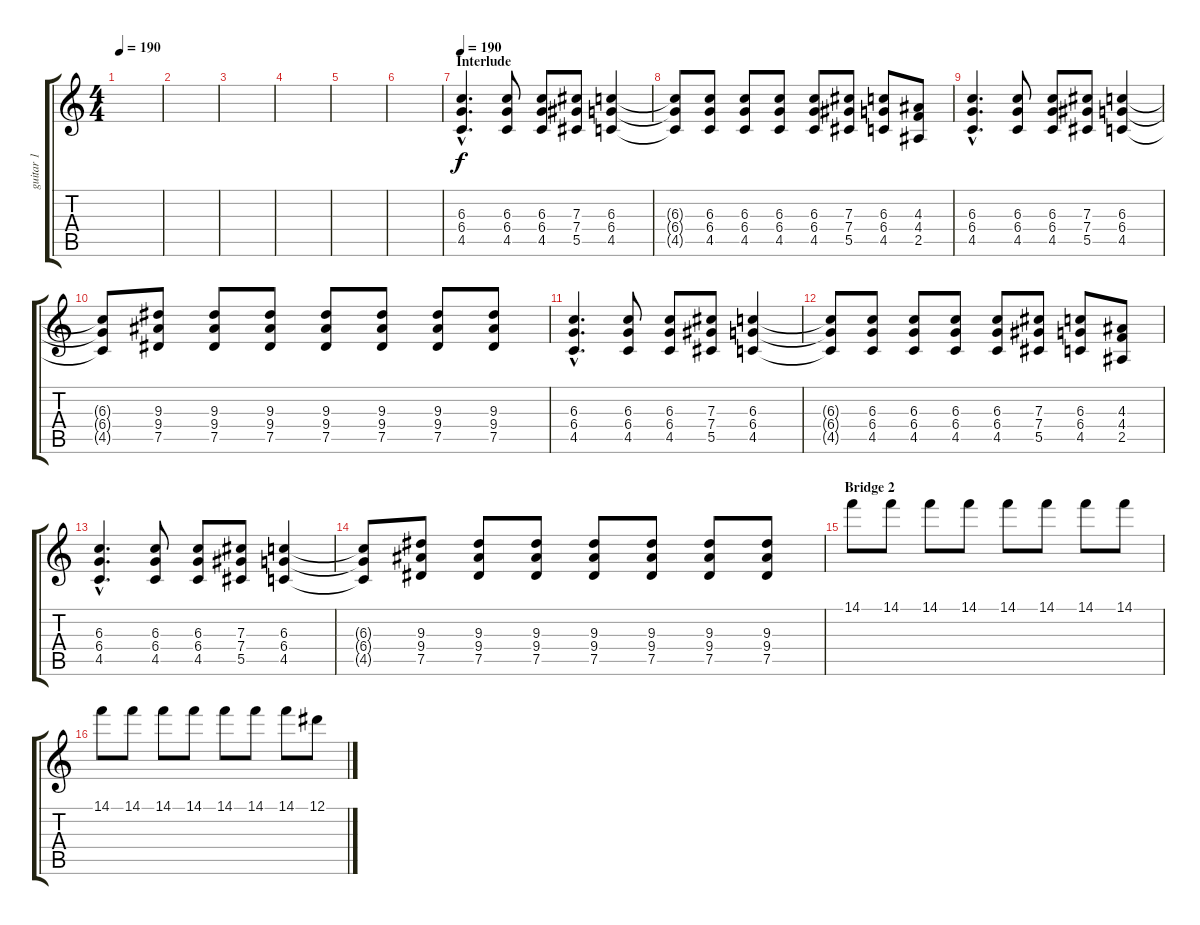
\track ("guitar 1" "guitar 1") {instrument distortionguitar}
\staff {score tabs}
\tuning (Eb4 Bb3 Gb3 Db3 Ab2 Eb2) {hide}
\ts (4 4)
\tempo 190
\clef g2
\ks c
|
|
|
|
|
|
\section ("" "Interlude")
\tempo 190
(6.3{hac} 6.4{hac} 4.5{hac}).4{d} (6.3 6.4 4.5).8 (6.3 6.4 4.5).8 (7.3 7.4 5.5).8 (6.3 6.4 4.5).4 |
(6.3{t} 6.4{t} 4.5{t}).8 (6.3 6.4 4.5).8 (6.3 6.4 4.5).8 (6.3 6.4 4.5).8 (6.3 6.4 4.5).8 (7.3 7.4 5.5).8 (6.3 6.4 4.5).8 (4.3 4.4 2.5).8 |
(6.3{hac} 6.4{hac} 4.5{hac}).4{d} (6.3 6.4 4.5).8 (6.3 6.4 4.5).8 (7.3 7.4 5.5).8 (6.3 6.4 4.5).4 |
(6.3{t} 6.4{t} 4.5{t}).8 (9.3 9.4 7.5).8 (9.3 9.4 7.5).8 (9.3 9.4 7.5).8 (9.3 9.4 7.5).8 (9.3 9.4 7.5).8 (9.3 9.4 7.5).8 (9.3 9.4 7.5).8 |
(6.3{hac} 6.4{hac} 4.5{hac}).4{d} (6.3 6.4 4.5).8 (6.3 6.4 4.5).8 (7.3 7.4 5.5).8 (6.3 6.4 4.5).4 |
(6.3{t} 6.4{t} 4.5{t}).8 (6.3 6.4 4.5).8 (6.3 6.4 4.5).8 (6.3 6.4 4.5).8 (6.3 6.4 4.5).8 (7.3 7.4 5.5).8 (6.3 6.4 4.5).8 (4.3 4.4 2.5).8 |
(6.3{hac} 6.4{hac} 4.5{hac}).4{d} (6.3 6.4 4.5).8 (6.3 6.4 4.5).8 (7.3 7.4 5.5).8 (6.3 6.4 4.5).4 |
(6.3{t} 6.4{t} 4.5{t}).8 (9.3 9.4 7.5).8{volume 12} (9.3 9.4 7.5).8 (9.3 9.4 7.5).8 (9.3 9.4 7.5).8 (9.3 9.4 7.5).8 (9.3 9.4 7.5).8 (9.3 9.4 7.5).8 |
\section ("" "Bridge 2")
14.1.8{volume 10} 14.1.8 14.1.8 14.1.8 14.1.8 14.1.8 14.1.8 14.1.8 |
14.1.8 14.1.8 14.1.8 14.1.8 14.1.8 14.1.8 14.1.8 12.1.8
